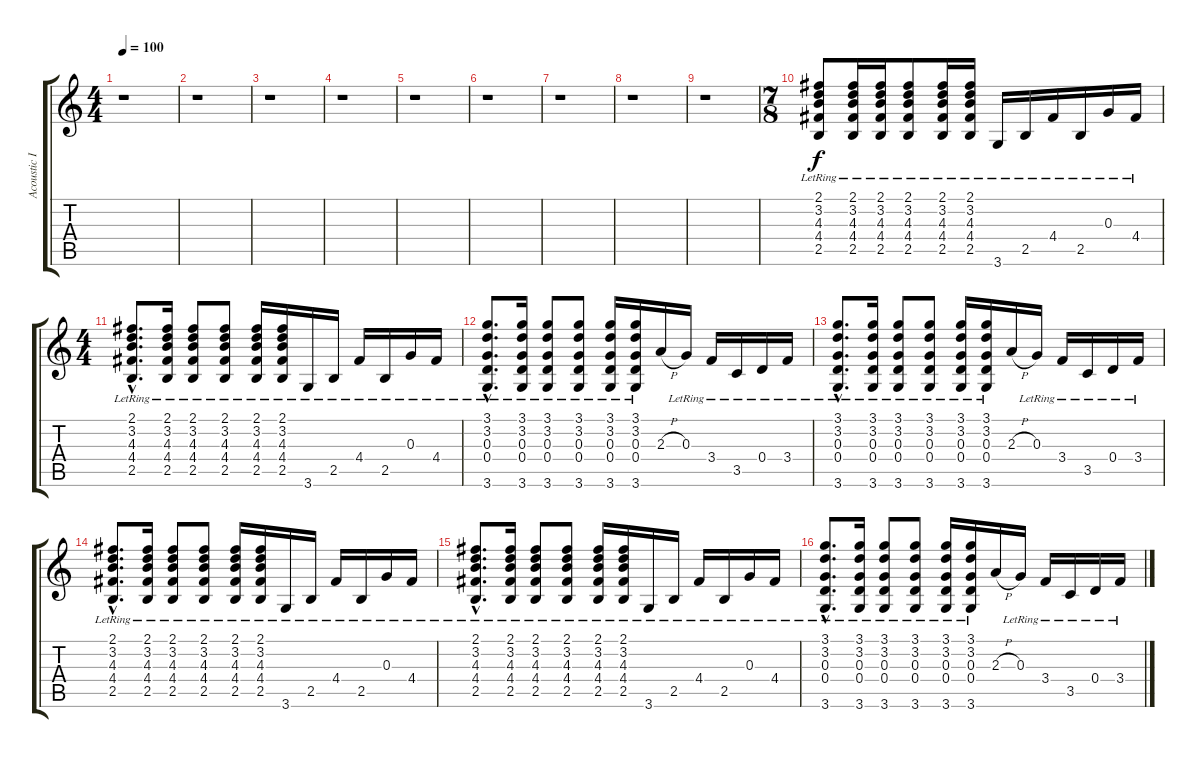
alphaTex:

\track ("Acoustic II" "Acoustic I") {instrument acousticguitarsteel}
\staff {score tabs}
\tuning (E4 B3 G3 D3 A2 E2) {hide}
\ts (4 4)
\tempo 100
\clef g2
\ks c
r.1{dy ff} |
r.1 |
r.1 |
r.1 |
r.1 |
r.1 |
r.1 |
r.1 |
r.1 |
\ts (7 8)
(2.1{lr} 3.2{lr} 4.3{lr} 4.4{lr} 2.5{lr}).8{dy f} (2.1{lr} 3.2{lr} 4.3{lr} 4.4{lr} 2.5{lr}).16 (2.1{lr} 3.2{lr} 4.3{lr} 4.4{lr} 2.5{lr}).16 (2.1{lr} 3.2{lr} 4.3{lr} 4.4{lr} 2.5{lr}).8 (2.1{lr} 3.2{lr} 4.3{lr} 4.4{lr} 2.5{lr}).16 (2.1{lr} 3.2{lr} 4.3{lr} 4.4{lr} 2.5{lr}).16 3.6{lr}.16 2.5{lr}.16 4.4{lr}.16 2.5{lr}.16 0.3{lr}.16 4.4{lr}.16 |
\ts (4 4)
(2.1{hac lr} 3.2{hac lr} 4.3{hac lr} 4.4{hac lr} 2.5{hac lr}).8{d} (2.1{lr} 3.2{lr} 4.3{lr} 4.4{lr} 2.5{lr}).16 (2.1{lr} 3.2{lr} 4.3{lr} 4.4{lr} 2.5{lr}).8 (2.1{lr} 3.2{lr} 4.3{lr} 4.4{lr} 2.5{lr}).8 (2.1{lr} 3.2{lr} 4.3{lr} 4.4{lr} 2.5{lr}).16 (2.1{lr} 3.2{lr} 4.3{lr} 4.4{lr} 2.5{lr}).16 3.6{lr}.16 2.5{lr}.16 4.4{lr}.16 2.5{lr}.16 0.3{lr}.16 4.4{lr}.16 |
(3.1{hac lr} 3.2{hac lr} 0.3{hac lr} 0.4{hac lr} 3.6{hac lr}).8{d} (3.1{lr} 3.2{lr} 0.3{lr} 0.4{lr} 3.6{lr}).16 (3.1{lr} 3.2{lr} 0.3{lr} 0.4{lr} 3.6{lr}).8 (3.1{lr} 3.2{lr} 0.3{lr} 0.4{lr} 3.6{lr}).8 (3.1{lr} 3.2{lr} 0.3{lr} 0.4{lr} 3.6{lr}).16 (3.1{lr} 3.2{lr} 0.3{lr} 0.4{lr} 3.6{lr}).16 2.3{h}.16 0.3{lr}.16 3.4{lr}.16 3.5{lr}.16 0.4{lr}.16 3.4{lr}.16 |
(3.1{hac lr} 3.2{hac lr} 0.3{hac lr} 0.4{hac lr} 3.6{hac lr}).8{d} (3.1{lr} 3.2{lr} 0.3{lr} 0.4{lr} 3.6{lr}).16 (3.1{lr} 3.2{lr} 0.3{lr} 0.4{lr} 3.6{lr}).8 (3.1{lr} 3.2{lr} 0.3{lr} 0.4{lr} 3.6{lr}).8 (3.1{lr} 3.2{lr} 0.3{lr} 0.4{lr} 3.6{lr}).16 (3.1{lr} 3.2{lr} 0.3{lr} 0.4{lr} 3.6{lr}).16 2.3{h}.16 0.3{lr}.16 3.4{lr}.16 3.5{lr}.16 0.4{lr}.16 3.4{lr}.16 |
(2.1{hac lr} 3.2{hac lr} 4.3{hac lr} 4.4{hac lr} 2.5{hac lr}).8{d} (2.1{lr} 3.2{lr} 4.3{lr} 4.4{lr} 2.5{lr}).16 (2.1{lr} 3.2{lr} 4.3{lr} 4.4{lr} 2.5{lr}).8 (2.1{lr} 3.2{lr} 4.3{lr} 4.4{lr} 2.5{lr}).8 (2.1{lr} 3.2{lr} 4.3{lr} 4.4{lr} 2.5{lr}).16 (2.1{lr} 3.2{lr} 4.3{lr} 4.4{lr} 2.5{lr}).16 3.6{lr}.16 2.5{lr}.16 4.4{lr}.16 2.5{lr}.16 0.3{lr}.16 4.4{lr}.16 |
(2.1{hac lr} 3.2{hac lr} 4.3{hac lr} 4.4{hac lr} 2.5{hac lr}).8{d} (2.1{lr} 3.2{lr} 4.3{lr} 4.4{lr} 2.5{lr}).16 (2.1{lr} 3.2{lr} 4.3{lr} 4.4{lr} 2.5{lr}).8 (2.1{lr} 3.2{lr} 4.3{lr} 4.4{lr} 2.5{lr}).8 (2.1{lr} 3.2{lr} 4.3{lr} 4.4{lr} 2.5{lr}).16 (2.1{lr} 3.2{lr} 4.3{lr} 4.4{lr} 2.5{lr}).16 3.6{lr}.16 2.5{lr}.16 4.4{lr}.16 2.5{lr}.16 0.3{lr}.16 4.4{lr}.16 |
(3.1{hac lr} 3.2{hac lr} 0.3{hac lr} 0.4{hac lr} 3.6{hac lr}).8{d} (3.1{lr} 3.2{lr} 0.3{lr} 0.4{lr} 3.6{lr}).16 (3.1{lr} 3.2{lr} 0.3{lr} 0.4{lr} 3.6{lr}).8 (3.1{lr} 3.2{lr} 0.3{lr} 0.4{lr} 3.6{lr}).8 (3.1{lr} 3.2{lr} 0.3{lr} 0.4{lr} 3.6{lr}).16 (3.1{lr} 3.2{lr} 0.3{lr} 0.4{lr} 3.6{lr}).16 2.3{h}.16 0.3{lr}.16 3.4{lr}.16 3.5{lr}.16 0.4{lr}.16 3.4{lr}.16
